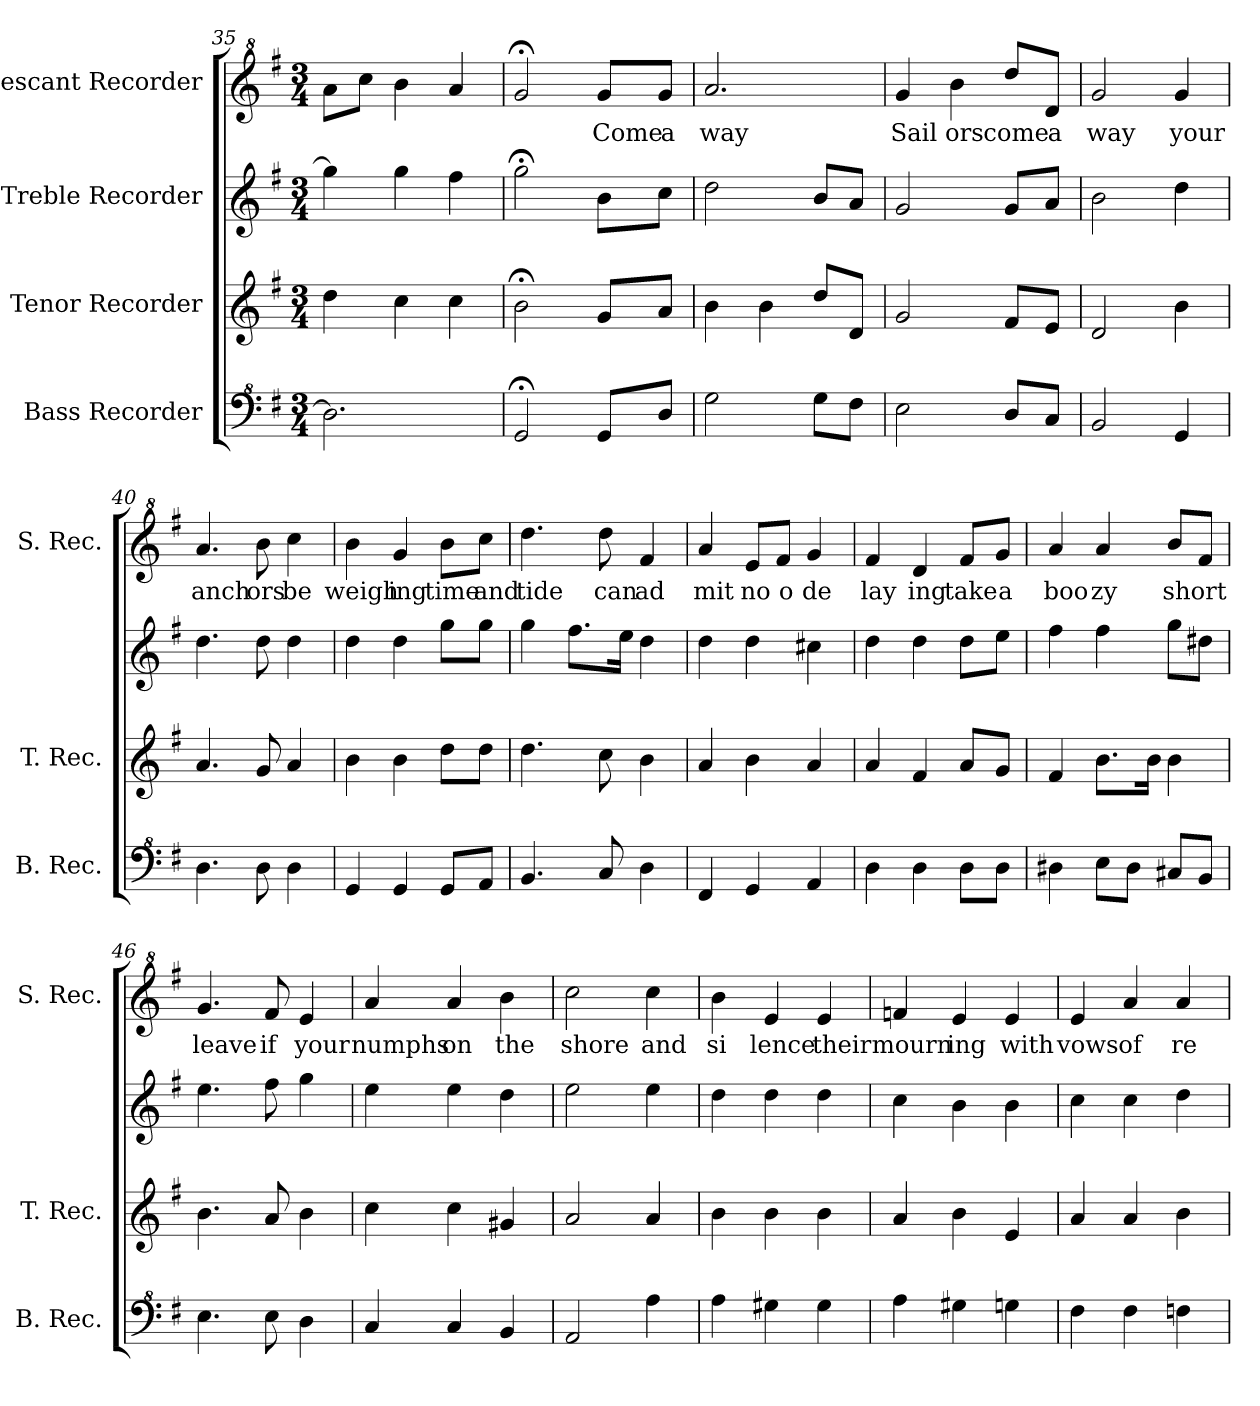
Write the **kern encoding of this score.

**kern	**kern	**kern	**kern	**text
*part4	*part3	*part2	*part1	*part1
*staff4	*staff3	*staff2	*staff1	*staff1
*I"Bass Recorder	*I"Tenor Recorder	*I"Treble Recorder	*I"Descant Recorder	*
*I'B. Rec.	*I'T. Rec.	*	*I'S. Rec.	*
!!LO:LB:g=z
*clefF^4	*clefG2	*clefG2	*clefG^2	*
*k[f#]	*k[f#]	*k[f#]	*k[f#]	*
*M3/4	*M3/4	*M3/4	*M3/4	*
=35	=35	=35	=35	=35
2.d\]	4dd\	4gg\]	8aa\L	.
.	.	.	8ccc\J	.
.	4cc\	4gg\	4bb\	.
.	4cc\	4ff#\	4aa/	.
=36	=36	=36	=36	=36
2G;</	2b;<\	2gg;<\	2gg;</	.
!	!	!	!	!LO:LY:b
8G/L	8g/L	8b\L	8gg/L	Come
!	!	!	!	!LO:LY:b
8d/J	8a/J	8cc\J	8gg/J	a
=37	=37	=37	=37	=37
!	!	!	!	!LO:LY:b
2g\	4b\	2dd\	2.aa/	way
.	4b\	.	.	.
8g\L	8dd/L	8b/L	.	.
8f#\J	8d/J	8a/J	.	.
=38	=38	=38	=38	=38
!	!	!	!	!LO:LY:b
2e\	2g/	2g/	4gg/	Sail
!	!	!	!	!LO:LY:b
.	.	.	4bb\	ors
!	!	!	!	!LO:LY:b
8d/L	8f#/L	8g/L	8ddd/L	come
!	!	!	!	!LO:LY:b
8c/J	8e/J	8a/J	8dd/J	a
=39	=39	=39	=39	=39
!	!	!	!	!LO:LY:b
2B/	2d/	2b\	2gg/	way
!	!	!	!	!LO:LY:b
4G/	4b\	4dd\	4gg/	your
=40	=40	=40	=40	=40
!	!	!	!	!LO:LY:b
4.d\	4.a/	4.dd\	4.aa/	anch
!	!	!	!	!LO:LY:b
8d\	8g/	8dd\	8bb\	ors
!	!	!	!	!LO:LY:b
4d\	4a/	4dd\	4ccc\	be
=41	=41	=41	=41	=41
!	!	!	!	!LO:LY:b
4G/	4b\	4dd\	4bb\	weigh
!	!	!	!	!LO:LY:b
4G/	4b\	4dd\	4gg/	ing
!	!	!	!	!LO:LY:b
8G/L	8dd\L	8gg\L	8bb\L	time
!	!	!	!	!LO:LY:b
8A/J	8dd\J	8gg\J	8ccc\J	and
!!LO:LB:g=z
=42	=42	=42	=42	=42
!	!	!	!	!LO:LY:b
4.B/	4.dd\	4gg\	4.ddd\	tide
.	.	8.ff#\L	.	.
!	!	!	!	!LO:LY:b
8c/	8cc\	.	8ddd\	can
.	.	16ee\Jk	.	.
!	!	!	!	!LO:LY:b
4d\	4b\	4dd\	4ff#/	ad
=43	=43	=43	=43	=43
!	!	!	!	!LO:LY:b
4F#/	4a/	4dd\	4aa/	mit
!	!	!	!	!LO:LY:b
4G/	4b\	4dd\	8ee/L	no
!	!	!	!	!LO:LY:b
.	.	.	8ff#/J	o
!	!	!	!	!LO:LY:b
4A/	4a/	4cc#X\	4gg/	de
=44	=44	=44	=44	=44
!	!	!	!	!LO:LY:b
4d\	4a/	4dd\	4ff#/	lay
!	!	!	!	!LO:LY:b
4d\	4f#/	4dd\	4dd/	ing
!	!	!	!	!LO:LY:b
8d\L	8a/L	8dd\L	8ff#/L	take
!	!	!	!	!LO:LY:b
8d\J	8g/J	8ee\J	8gg/J	a
=45	=45	=45	=45	=45
!	!	!	!	!LO:LY:b
4d#X\	4f#/	4ff#\	4aa/	boo
!	!	!	!	!LO:LY:b
8e\L	8.b\L	4ff#\	4aa/	zy
8d#\J	.	.	.	.
.	16b\Jk	.	.	.
!	!	!	!	!LO:LY:b
8c#X/L	4b\	8gg\L	8bb/L	short
8B/J	.	8dd#X\J	8ff#/J	.
=46	=46	=46	=46	=46
!	!	!	!	!LO:LY:b
4.e\	4.b\	4.ee\	4.gg/	leave
!	!	!	!	!LO:LY:b
8e\	8a/	8ff#\	8ff#/	if
!	!	!	!	!LO:LY:b
4d\	4b\	4gg\	4ee/	your
=47	=47	=47	=47	=47
!	!	!	!	!LO:LY:b
4c/	4cc\	4ee\	4aa/	numphs
!	!	!	!	!LO:LY:b
4c/	4cc\	4ee\	4aa/	on
!	!	!	!	!LO:LY:b
4B/	4g#X/	4dd\	4bb\	the
!!LO:PB:g=z
=48	=48	=48	=48	=48
!	!	!	!	!LO:LY:b
2A/	2a/	2ee\	2ccc\	shore
!	!	!	!	!LO:LY:b
4a\	4a/	4ee\	4ccc\	and
=49	=49	=49	=49	=49
!	!	!	!	!LO:LY:b
4a\	4b\	4dd\	4bb\	si
!	!	!	!	!LO:LY:b
4g#X\	4b\	4dd\	4ee/	lence
!	!	!	!	!LO:LY:b
4g#\	4b\	4dd\	4ee/	their
=50	=50	=50	=50	=50
!	!	!	!	!LO:LY:b
4a\	4a/	4cc\	4ffn/	mourn
!	!	!	!	!LO:LY:b
4g#X\	4b\	4b\	4ee/	ing
!	!	!	!	!LO:LY:b
4gn\	4e/	4b\	4ee/	with
=51	=51	=51	=51	=51
!	!	!	!	!LO:LY:b
4f#\	4a/	4cc\	4ee/	vows
!	!	!	!	!LO:LY:b
4f#\	4a/	4cc\	4aa/	of
!	!	!	!	!LO:LY:b
4fn\	4b\	4dd\	4aa/	re
=	=	=	=	=
*-	*-	*-	*-	*-
